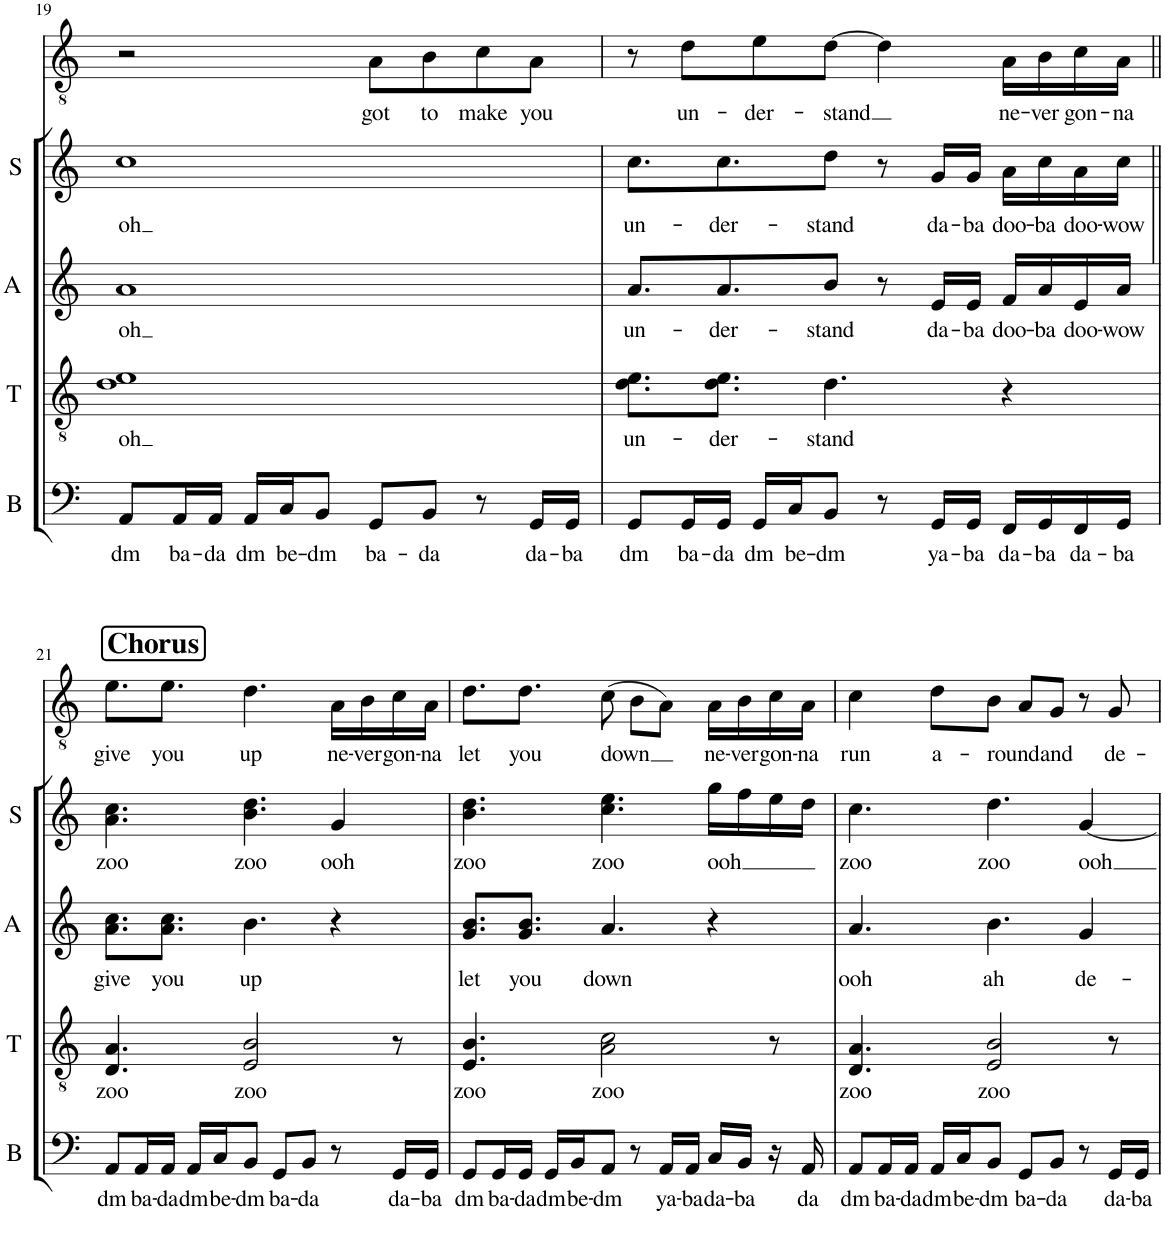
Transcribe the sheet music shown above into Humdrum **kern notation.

**kern	**text	**kern	**text	**kern	**text	**kern	**text	**kern	**text
*part5	*part5	*part4	*part4	*part3	*part3	*part2	*part2	*part1	*part1
*staff5	*staff5	*staff4	*staff4	*staff3	*staff3	*staff2	*staff2	*staff1	*staff1
*I"Bass	*	*I"Tenor	*	*I"Alto	*	*I"Soprano	*	*I"Solo	*
*I'B	*	*I'T	*	*I'A	*	*I'S	*	*	*
!!LO:PB:g=z
*clefF4	*	*clefGv2	*	*clefG2	*	*clefG2	*	*clefGv2	*
*k[]	*	*k[]	*	*k[]	*	*k[]	*	*k[]	*
*M4/4	*	*M4/4	*	*M4/4	*	*M4/4	*	*M4/4	*
=19	=19	=19	=19	=19	=19	=19	=19	=19	=19
!	!LO:LY:b	!	!LO:LY:b	!	!LO:LY:b	!	!LO:LY:b	!	!
8AA/L	dm	1d 1e	oh	1a	oh	1cc	oh	2r	.
!	!LO:LY:b	!	!	!	!	!	!	!	!
16AA/L	ba-	.	.	.	.	.	.	.	.
!	!LO:LY:b	!	!	!	!	!	!	!	!
16AA/JJ	-da	.	.	.	.	.	.	.	.
!	!LO:LY:b	!	!	!	!	!	!	!	!
16AA/LL	dm	.	.	.	.	.	.	.	.
!	!LO:LY:b	!	!	!	!	!	!	!	!
16C/J	be-	.	.	.	.	.	.	.	.
!	!LO:LY:b	!	!	!	!	!	!	!	!
8BB/J	-dm	.	.	.	.	.	.	.	.
!	!LO:LY:b	!	!	!	!	!	!	!	!LO:LY:b
8GG/L	ba-	.	.	.	.	.	.	8A\L	got
!	!LO:LY:b	!	!	!	!	!	!	!	!LO:LY:b
8BB/J	-da	.	.	.	.	.	.	8B\	to
!	!	!	!	!	!	!	!	!	!LO:LY:b
8r	.	.	.	.	.	.	.	8c\	make
!	!LO:LY:b	!	!	!	!	!	!	!	!LO:LY:b
16GG/LL	da-	.	.	.	.	.	.	8A\J	you
!	!LO:LY:b	!	!	!	!	!	!	!	!
16GG/JJ	-ba	.	.	.	.	.	.	.	.
=20	=20	=20	=20	=20	=20	=20	=20	=20	=20
!	!LO:LY:b	!	!LO:LY:b	!	!LO:LY:b	!	!LO:LY:b	!	!
8GG/L	dm	8.d\ 8.e\L	un-	8.a/L	un-	8.cc\L	un-	8r	.
!	!LO:LY:b	!	!	!	!	!	!	!	!LO:LY:b
16GG/L	ba-	.	.	.	.	.	.	8d\L	un-
!	!LO:LY:b	!	!LO:LY:b	!	!LO:LY:b	!	!LO:LY:b	!	!
16GG/JJ	-da	8.d\ 8.e\J	-der-	8.a/	-der-	8.cc\	-der-	.	.
!	!LO:LY:b	!	!	!	!	!	!	!	!LO:LY:b
16GG/LL	dm	.	.	.	.	.	.	8e\	-der-
!	!LO:LY:b	!	!	!	!	!	!	!	!
16C/J	be-	.	.	.	.	.	.	.	.
!	!LO:LY:b	!	!LO:LY:b	!	!LO:LY:b	!	!LO:LY:b	!	!LO:LY:b
8BB/J	-dm	4.d\	-stand	8b/J	-stand	8dd\J	-stand	[8d\J	-stand
8r	.	.	.	8r	.	8r	.	4d\]	.
!	!LO:LY:b	!	!	!	!LO:LY:b	!	!LO:LY:b	!	!
16GG/LL	ya-	.	.	16e/LL	da-	16g/LL	da-	.	.
!	!LO:LY:b	!	!	!	!LO:LY:b	!	!LO:LY:b	!	!
16GG/JJ	-ba	.	.	16e/JJ	-ba	16g/JJ	-ba	.	.
!	!LO:LY:b	!	!	!	!LO:LY:b	!	!LO:LY:b	!	!LO:LY:b
16FF/LL	da-	4r	.	16f/LL	doo-	16a\LL	doo-	16A\LL	ne-
!	!LO:LY:b	!	!	!	!LO:LY:b	!	!LO:LY:b	!	!LO:LY:b
16GG/	-ba	.	.	16a/	-ba	16cc\	-ba	16B\	-ver
!	!LO:LY:b	!	!	!	!LO:LY:b	!	!LO:LY:b	!	!LO:LY:b
16FF/	da-	.	.	16e/	doo-	16a\	doo-	16c\	gon-
!	!LO:LY:b	!	!	!	!LO:LY:b	!	!LO:LY:b	!	!LO:LY:b
16GG/JJ	-ba	.	.	16a/JJ	-wow	16cc\JJ	-wow	16A\JJ	-na
!!LO:LB:g=z
!!LO:REH:place=s1:a:B:cj:fs=14:t=Chorus
=21||	=21||	=21||	=21||	=21||	=21||	=21||	=21||	=21||	=21||
!	!LO:LY:b	!	!LO:LY:b	!	!LO:LY:b	!	!LO:LY:b	!	!LO:LY:b
8AA/L	dm	4.D/ 4.A/	zoo	8.a\ 8.cc\L	give	4.a\ 4.cc\	zoo	8.e\L	give
!	!LO:LY:b	!	!	!	!	!	!	!	!
16AA/L	ba-	.	.	.	.	.	.	.	.
!	!LO:LY:b	!	!	!	!LO:LY:b	!	!	!	!LO:LY:b
16AA/JJ	-da	.	.	8.a\ 8.cc\J	you	.	.	8.e\J	you
!	!LO:LY:b	!	!	!	!	!	!	!	!
16AA/LL	dm	.	.	.	.	.	.	.	.
!	!LO:LY:b	!	!	!	!	!	!	!	!
16C/J	be-	.	.	.	.	.	.	.	.
!	!LO:LY:b	!	!LO:LY:b	!	!LO:LY:b	!	!LO:LY:b	!	!LO:LY:b
8BB/J	-dm	2E/ 2B/	zoo	4.b\	up	4.b\ 4.dd\	zoo	4.d\	up
!	!LO:LY:b	!	!	!	!	!	!	!	!
8GG/L	ba-	.	.	.	.	.	.	.	.
!	!LO:LY:b	!	!	!	!	!	!	!	!
8BB/J	-da	.	.	.	.	.	.	.	.
!	!	!	!	!	!	!	!LO:LY:b	!	!LO:LY:b
8r	.	.	.	4r	.	4g/	ooh	16A\LL	ne-
!	!	!	!	!	!	!	!	!	!LO:LY:b
.	.	.	.	.	.	.	.	16B\	-ver
!	!LO:LY:b	!	!	!	!	!	!	!	!LO:LY:b
16GG/LL	da-	8r	.	.	.	.	.	16c\	gon-
!	!LO:LY:b	!	!	!	!	!	!	!	!LO:LY:b
16GG/JJ	-ba	.	.	.	.	.	.	16A\JJ	-na
=22	=22	=22	=22	=22	=22	=22	=22	=22	=22
!	!LO:LY:b	!	!LO:LY:b	!	!LO:LY:b	!	!LO:LY:b	!	!LO:LY:b
8GG/L	dm	4.E/ 4.B/	zoo	8.g/ 8.b/L	let	4.b\ 4.dd\	zoo	8.d\L	let
!	!LO:LY:b	!	!	!	!	!	!	!	!
16GG/L	ba-	.	.	.	.	.	.	.	.
!	!LO:LY:b	!	!	!	!LO:LY:b	!	!	!	!LO:LY:b
16GG/JJ	-da	.	.	8.g/ 8.b/J	you	.	.	8.d\J	you
!	!LO:LY:b	!	!	!	!	!	!	!	!
16GG/LL	dm	.	.	.	.	.	.	.	.
!	!LO:LY:b	!	!	!	!	!	!	!	!
16BB/J	be-	.	.	.	.	.	.	.	.
!	!LO:LY:b	!	!LO:LY:b	!	!LO:LY:b	!	!LO:LY:b	!	!LO:LY:b
8AA/J	-dm	2A\ 2c\	zoo	4.a/	down	4.cc\ 4.ee\	zoo	(8c\	down
8r	.	.	.	.	.	.	.	8B\L	.
!	!LO:LY:b	!	!	!	!	!	!	!	!
16AA/LL	ya-	.	.	.	.	.	.	8A\J)	.
!	!LO:LY:b	!	!	!	!	!	!	!	!
16AA/JJ	-ba	.	.	.	.	.	.	.	.
!	!LO:LY:b	!	!	!	!	!	!LO:LY:b	!	!LO:LY:b
16C/LL	da-	.	.	4r	.	16gg\LL	ooh	16A\LL	ne-
!	!LO:LY:b	!	!	!	!	!	!	!	!LO:LY:b
16BB/JJ	-ba	.	.	.	.	16ff\	.	16B\	-ver
!	!	!	!	!	!	!	!	!	!LO:LY:b
16r	.	8r	.	.	.	16ee\	.	16c\	gon-
!	!LO:LY:b	!	!	!	!	!	!	!	!LO:LY:b
16AA/	da	.	.	.	.	16dd\JJ	.	16A\JJ	-na
=23	=23	=23	=23	=23	=23	=23	=23	=23	=23
!	!LO:LY:b	!	!LO:LY:b	!	!LO:LY:b	!	!LO:LY:b	!	!LO:LY:b
8AA/L	dm	4.D/ 4.A/	zoo	4.a/	ooh	4.cc\	zoo	4c\	run
!	!LO:LY:b	!	!	!	!	!	!	!	!
16AA/L	ba-	.	.	.	.	.	.	.	.
!	!LO:LY:b	!	!	!	!	!	!	!	!
16AA/JJ	-da	.	.	.	.	.	.	.	.
!	!LO:LY:b	!	!	!	!	!	!	!	!LO:LY:b
16AA/LL	dm	.	.	.	.	.	.	8d\L	a-
!	!LO:LY:b	!	!	!	!	!	!	!	!
16C/J	be-	.	.	.	.	.	.	.	.
!	!LO:LY:b	!	!LO:LY:b	!	!LO:LY:b	!	!LO:LY:b	!	!LO:LY:b
8BB/J	-dm	2E/ 2B/	zoo	4.b\	ah	4.dd\	zoo	8B\J	-round
!	!LO:LY:b	!	!	!	!	!	!	!	!
8GG/L	ba-	.	.	.	.	.	.	8A/L	.
!	!LO:LY:b	!	!	!	!	!	!	!	!LO:LY:b
8BB/J	-da	.	.	.	.	.	.	8G/J	and
!	!	!	!	!	!LO:LY:b	!	!LO:LY:b	!	!
8r	.	.	.	4g/	de-	[4g/	ooh	8r	.
!	!LO:LY:b	!	!	!	!	!	!	!	!LO:LY:b
16GG/LL	da-	8r	.	.	.	.	.	8G/	de-
!	!LO:LY:b	!	!	!	!	!	!	!	!
16GG/JJ	-ba	.	.	.	.	.	.	.	.
=	=	=	=	=	=	=	=	=	=
*-	*-	*-	*-	*-	*-	*-	*-	*-	*-
